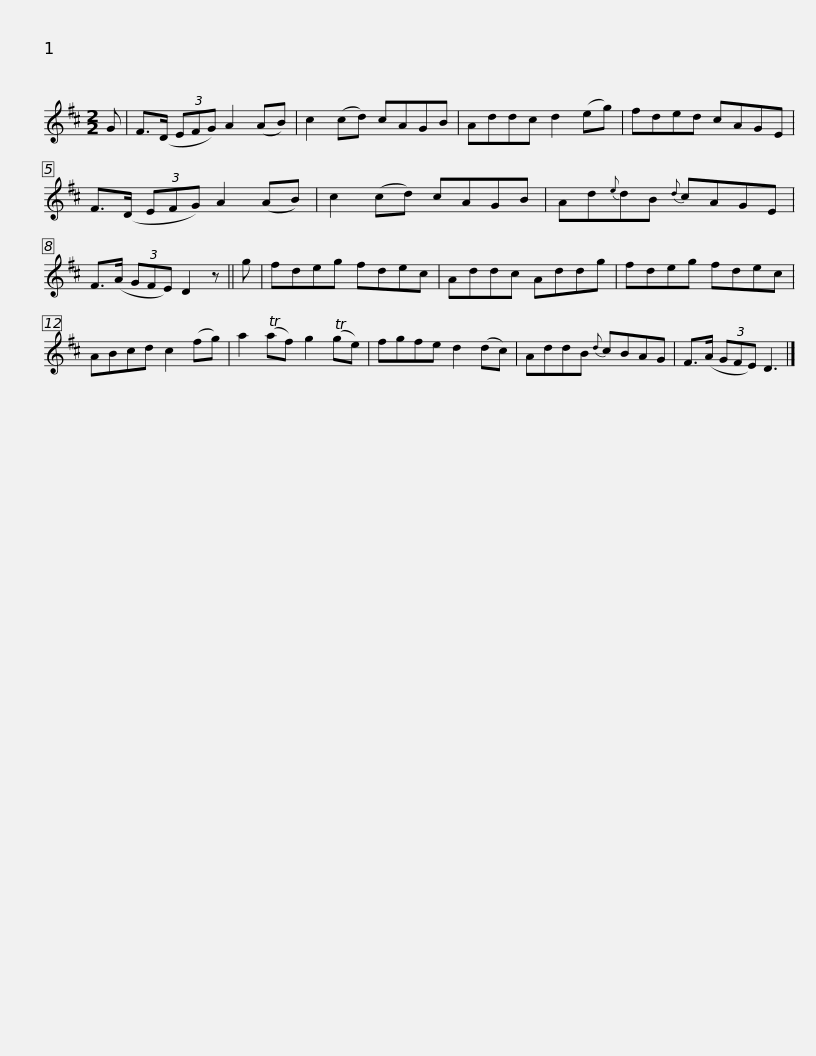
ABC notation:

X:1
L:1/8
M:2/2
I:linebreak $
K:D
V:1 treble
V:1
 G | F>(D (3EFG) A2 (AB) | c2 (cd) cAGB | Addc d2 (eg) | fded cAGE | %5
 F>(D (3EFG) A2 (AB) |$ c2 (cd) cAGB | Ad{e}dB{d} cAGE | F>(A (3GFE) D2 z || g | %10
 fdeg fdec | Addc Addg |$ fdeg fdec | ABcd c2 (fg) | a2 (Taf) g2 (Tge) | %15
 fgfe d2 (dc) | AddB{d} cBAG | F>(A (3GFE) D3 |] %18
